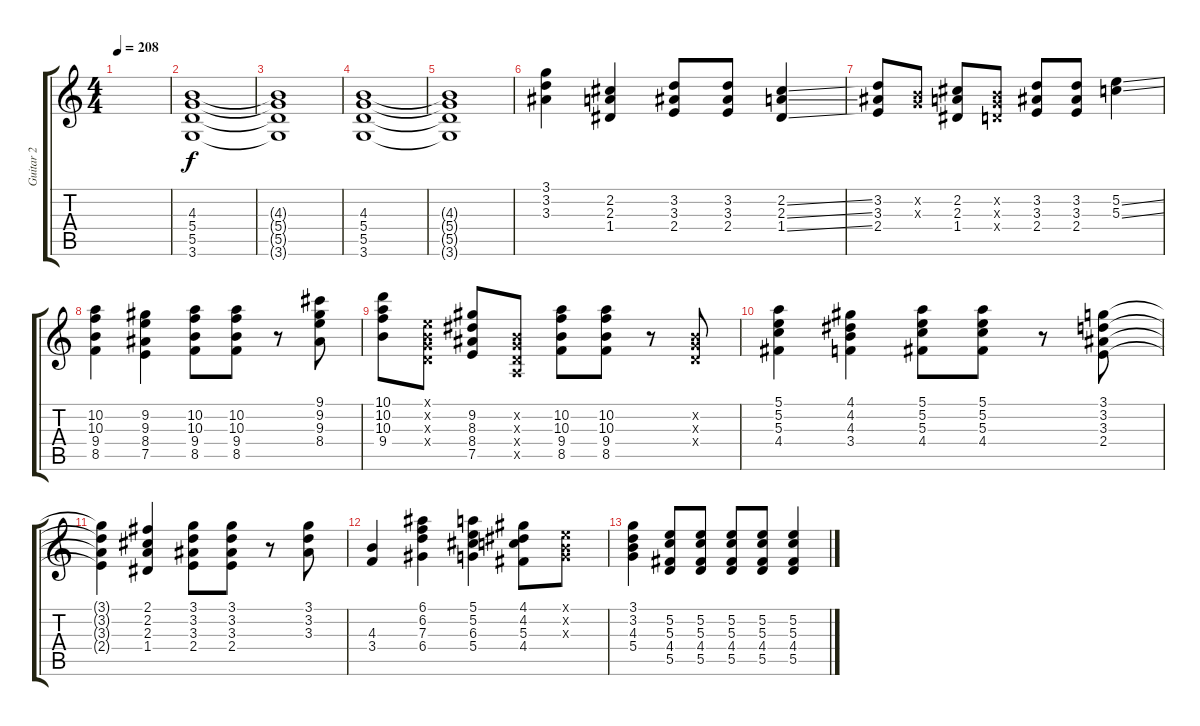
\track ("Guitar 2" "Guitar 2") {instrument overdrivenguitar}
\staff {score tabs}
\tuning (E4 B3 G3 D3 A2 E2) {hide}
\ts (4 4)
\tempo 208
\clef g2
\ks c
|
(4.3 5.4 5.5 3.6).1 |
(4.3{t} 5.4{t} 5.5{t} 3.6{t}).1 |
(4.3 5.4 5.5 3.6).1 |
(4.3{t} 5.4{t} 5.5{t} 3.6{t}).1 |
(3.1 3.2 3.3).4 (2.2 2.3 1.4).4 (3.2 3.3 2.4).8 (3.2 3.3 2.4).8 (2.2{ss} 2.3{ss} 1.4{ss}).4 |
(3.2 3.3 2.4).8 (0.2{x} 0.3{x}).8 (2.2 2.3 1.4).8 (0.2{x} 0.3{x} 0.4{x}).8 (3.2 3.3 2.4).8 (3.2 3.3 2.4).8 (5.2{ss} 5.3{ss}).4 |
(10.2 10.3 9.4 8.5).4 (9.2 9.3 8.4 7.5).4 (10.2 10.3 9.4 8.5).8 (10.2 10.3 9.4 8.5).8 r.8 (9.1 9.2 9.3 8.4).8 |
(10.1 10.2 10.3 9.4).8 (0.1{x} 0.2{x} 0.3{x} 0.4{x}).8 (9.2 8.3 8.4 7.5).8 (0.2{x} 0.3{x} 0.4{x} 0.5{x}).8 (10.2 10.3 9.4 8.5).8 (10.2 10.3 9.4 8.5).8 r.8 (0.2{x} 0.3{x} 0.4{x}).8 |
(5.1 5.2 5.3 4.4).4 (4.1 4.2 4.3 3.4).4 (5.1 5.2 5.3 4.4).8 (5.1 5.2 5.3 4.4).8 r.8 (3.1 3.2 3.3 2.4).8 |
(3.1{t} 3.2{t} 3.3{t} 2.4{t}).4 (2.1 2.2 2.3 1.4).4 (3.1 3.2 3.3 2.4).8 (3.1 3.2 3.3 2.4).8 r.8 (3.1 3.2 3.3).8 |
(4.3 3.4).4 (6.1 6.2 7.3 6.4).4 (5.1 5.2 6.3 5.4).4 (4.1 4.2 5.3 4.4).8 (0.1{x} 0.2{x} 0.3{x}).8 |
(3.1 3.2 4.3 5.4).4 (5.2 5.3 4.4 5.5).8 (5.2 5.3 4.4 5.5).8 (5.2 5.3 4.4 5.5).8 (5.2 5.3 4.4 5.5).8 (5.2 5.3 4.4 5.5).4
